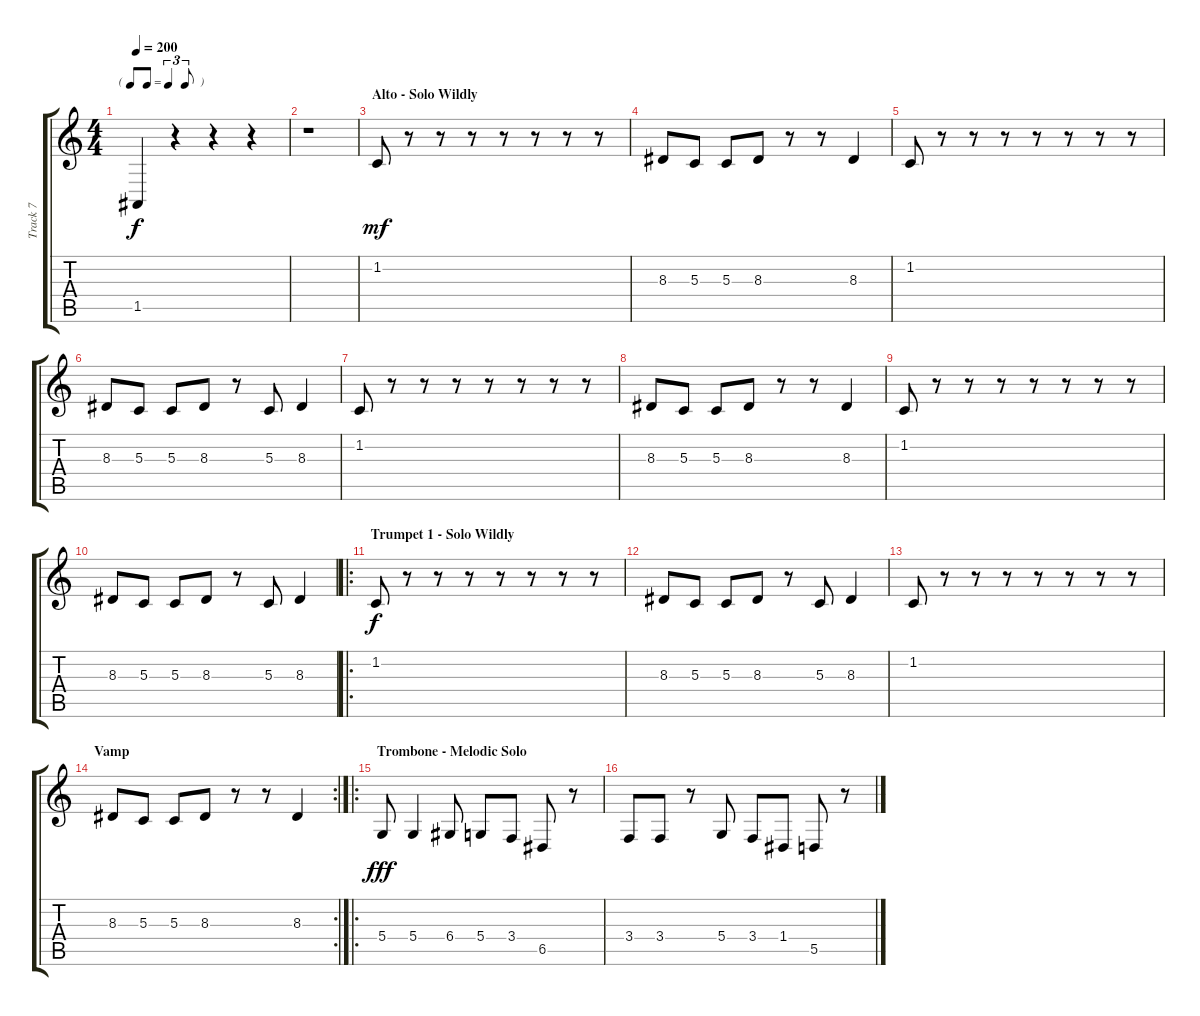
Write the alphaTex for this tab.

\track ("Track 7" "Track 7") {instrument trombone}
\staff {score tabs}
\tuning (E4 B3 G3 D3 A2 E2) {hide}
\ts (4 4)
\tf triplet8th
\tempo 200
\clef g2
\ks c
1.5.4{dy f} r.4 r.4 r.4 |
r.1 |
\section ("" "Alto - Solo Wildly")
1.2.8{dy mf} r.8 r.8 r.8 r.8 r.8 r.8 r.8 |
8.3.8 5.3.8 5.3.8 8.3.8 r.8 r.8 8.3.4 |
1.2.8 r.8 r.8 r.8 r.8 r.8 r.8 r.8 |
8.3.8 5.3.8 5.3.8 8.3.8 r.8 5.3.8 8.3.4 |
1.2.8 r.8 r.8 r.8 r.8 r.8 r.8 r.8 |
8.3.8 5.3.8 5.3.8 8.3.8 r.8 r.8 8.3.4 |
1.2.8 r.8 r.8 r.8 r.8 r.8 r.8 r.8 |
8.3.8 5.3.8 5.3.8 8.3.8 r.8 5.3.8 8.3.4 |
\ro
\section ("" "Trumpet 1 - Solo Wildly")
1.2.8{dy f} r.8 r.8 r.8 r.8 r.8 r.8 r.8 |
8.3.8 5.3.8 5.3.8 8.3.8 r.8 5.3.8 8.3.4 |
1.2.8 r.8 r.8 r.8 r.8 r.8 r.8 r.8 |
\rc 2
\section ("" "Vamp")
8.3.8 5.3.8 5.3.8 8.3.8 r.8 r.8 8.3.4 |
\ro
\section ("" "Trombone - Melodic Solo")
5.4.8{dy fff} 5.4.4 6.4.8 5.4.8 3.4.8 6.5.8 r.8 |
3.4.8 3.4.8 r.8 5.4.8 3.4.8 1.4.8 5.5.8 r.8
